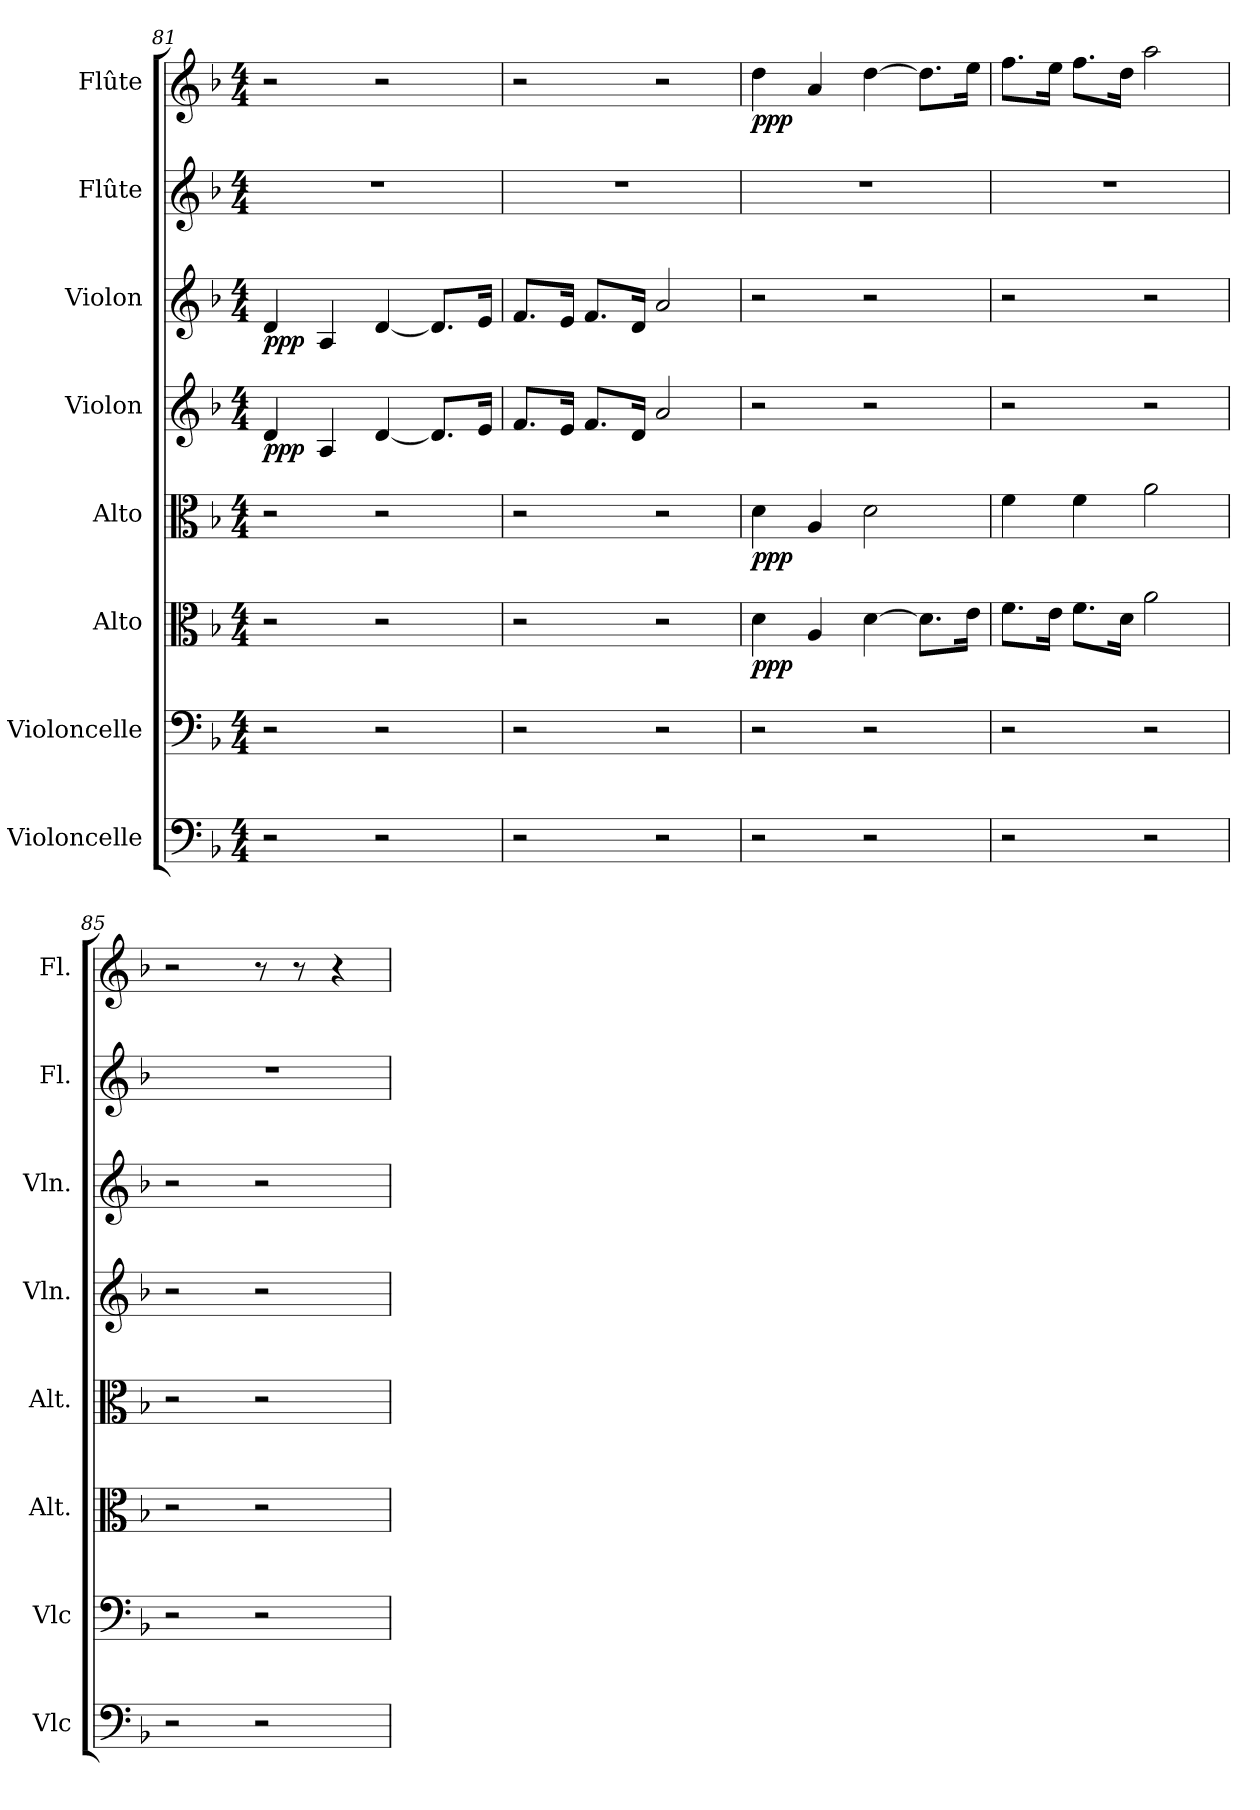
**kern	**kern	**kern	**dynam	**kern	**dynam	**kern	**dynam	**kern	**dynam	**kern	**kern	**dynam
*part8	*part7	*part6	*part6	*part5	*part5	*part4	*part4	*part3	*part3	*part2	*part1	*part1
*staff8	*staff7	*staff6	*staff6	*staff5	*staff5	*staff4	*staff4	*staff3	*staff3	*staff2	*staff1	*staff1
*I"Violoncelle	*I"Violoncelle	*I"Alto	*	*I"Alto	*	*I"Violon	*	*I"Violon	*	*I"Flûte	*I"Flûte	*
*I'Vlc	*I'Vlc	*I'Alt.	*	*I'Alt.	*	*I'Vln.	*	*I'Vln.	*	*I'Fl.	*I'Fl.	*
!!LO:PB:g=z
*clefF4	*clefF4	*clefC3	*	*clefC3	*	*clefG2	*	*clefG2	*	*clefG2	*clefG2	*
*k[b-]	*k[b-]	*k[b-]	*	*k[b-]	*	*k[b-]	*	*k[b-]	*	*k[b-]	*k[b-]	*
*M4/4	*M4/4	*M4/4	*	*M4/4	*	*M4/4	*	*M4/4	*	*M4/4	*M4/4	*
=81	=81	=81	=81	=81	=81	=81	=81	=81	=81	=81	=81	=81
!	!	!	!	!	!	!	!LO:DY:b	!	!	!	!	!
!	!	!	!	!	!	!	!LO:DY:n=1:b	!	!LO:DY:b	!	!	!
!	!	!	!	!	!	!	!	!	!LO:DY:n=1:b	!	!	!
2r	2r	2r	.	2r	.	4d/	pp p	4d/	pp p	1r	2r	.
.	.	.	.	.	.	4A/	.	4A/	.	.	.	.
2r	2r	2r	.	2r	.	[4d/	.	[4d/	.	.	2r	.
.	.	.	.	.	.	8.d/L]	.	8.d/L]	.	.	.	.
.	.	.	.	.	.	16e/Jk	.	16e/Jk	.	.	.	.
=82	=82	=82	=82	=82	=82	=82	=82	=82	=82	=82	=82	=82
2r	2r	2r	.	2r	.	8.f/L	.	8.f/L	.	1r	2r	.
.	.	.	.	.	.	16e/Jk	.	16e/Jk	.	.	.	.
.	.	.	.	.	.	8.f/L	.	8.f/L	.	.	.	.
.	.	.	.	.	.	16d/Jk	.	16d/Jk	.	.	.	.
2r	2r	2r	.	2r	.	2a/	.	2a/	.	.	2r	.
=83	=83	=83	=83	=83	=83	=83	=83	=83	=83	=83	=83	=83
!	!	!	!LO:DY:b	!	!	!	!	!	!	!	!	!
!	!	!	!LO:DY:n=1:b	!	!LO:DY:b	!	!	!	!	!	!	!
!	!	!	!	!	!LO:DY:n=1:b	!	!	!	!	!	!	!LO:DY:b
!	!	!	!	!	!	!	!	!	!	!	!	!LO:DY:n=1:b
2r	2r	4d\	pp p	4d\	pp p	2r	.	2r	.	1r	4dd\	pp p
.	.	4A/	.	4A/	.	.	.	.	.	.	4a/	.
2r	2r	[4d\	.	2d\	.	2r	.	2r	.	.	[4dd\	.
.	.	8.d\L]	.	.	.	.	.	.	.	.	8.dd\L]	.
.	.	16e\Jk	.	.	.	.	.	.	.	.	16ee\Jk	.
=84	=84	=84	=84	=84	=84	=84	=84	=84	=84	=84	=84	=84
2r	2r	8.f\L	.	4f\	.	2r	.	2r	.	1r	8.ff\L	.
.	.	16e\Jk	.	.	.	.	.	.	.	.	16ee\Jk	.
.	.	8.f\L	.	4f\	.	.	.	.	.	.	8.ff\L	.
.	.	16d\Jk	.	.	.	.	.	.	.	.	16dd\Jk	.
2r	2r	2a\	.	2a\	.	2r	.	2r	.	.	2aa\	.
=85	=85	=85	=85	=85	=85	=85	=85	=85	=85	=85	=85	=85
2r	2r	2r	.	2r	.	2r	.	2r	.	1r	2r	.
2r	2r	2r	.	2r	.	2r	.	2r	.	.	8r	.
.	.	.	.	.	.	.	.	.	.	.	8r	.
.	.	.	.	.	.	.	.	.	.	.	4r	.
=	=	=	=	=	=	=	=	=	=	=	=	=
*-	*-	*-	*-	*-	*-	*-	*-	*-	*-	*-	*-	*-
